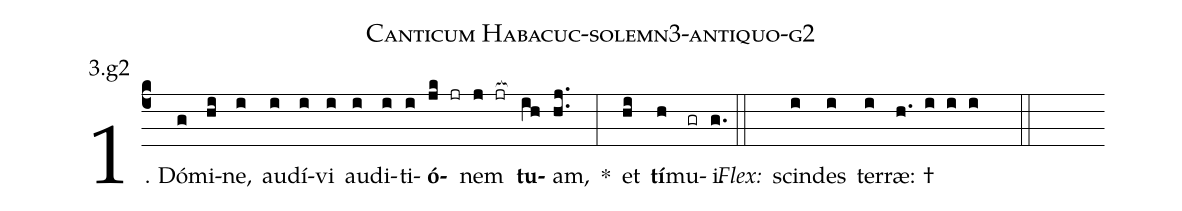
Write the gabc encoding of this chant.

name: Canticum Habacuc-solemn3-antiquo-g2;
annotation: 3.g2;
%%
(c4)1. Dó(g)mi(hi)ne,(i) au(i)dí(i)vi(i) au(i)di(i)ti(i)<b>ó</b>(jk jr)nem(j jr[ocb:1{]) <b>tu</b>(ih[ocb:0}])am,(hj..) *(:) et(hi) <b>tí</b>(h)mu(gr)i.(g.) (::)
<i>Flex:</i>()  scin(i)des(i) ter(i)ræ: †(h. i i i  ::)
